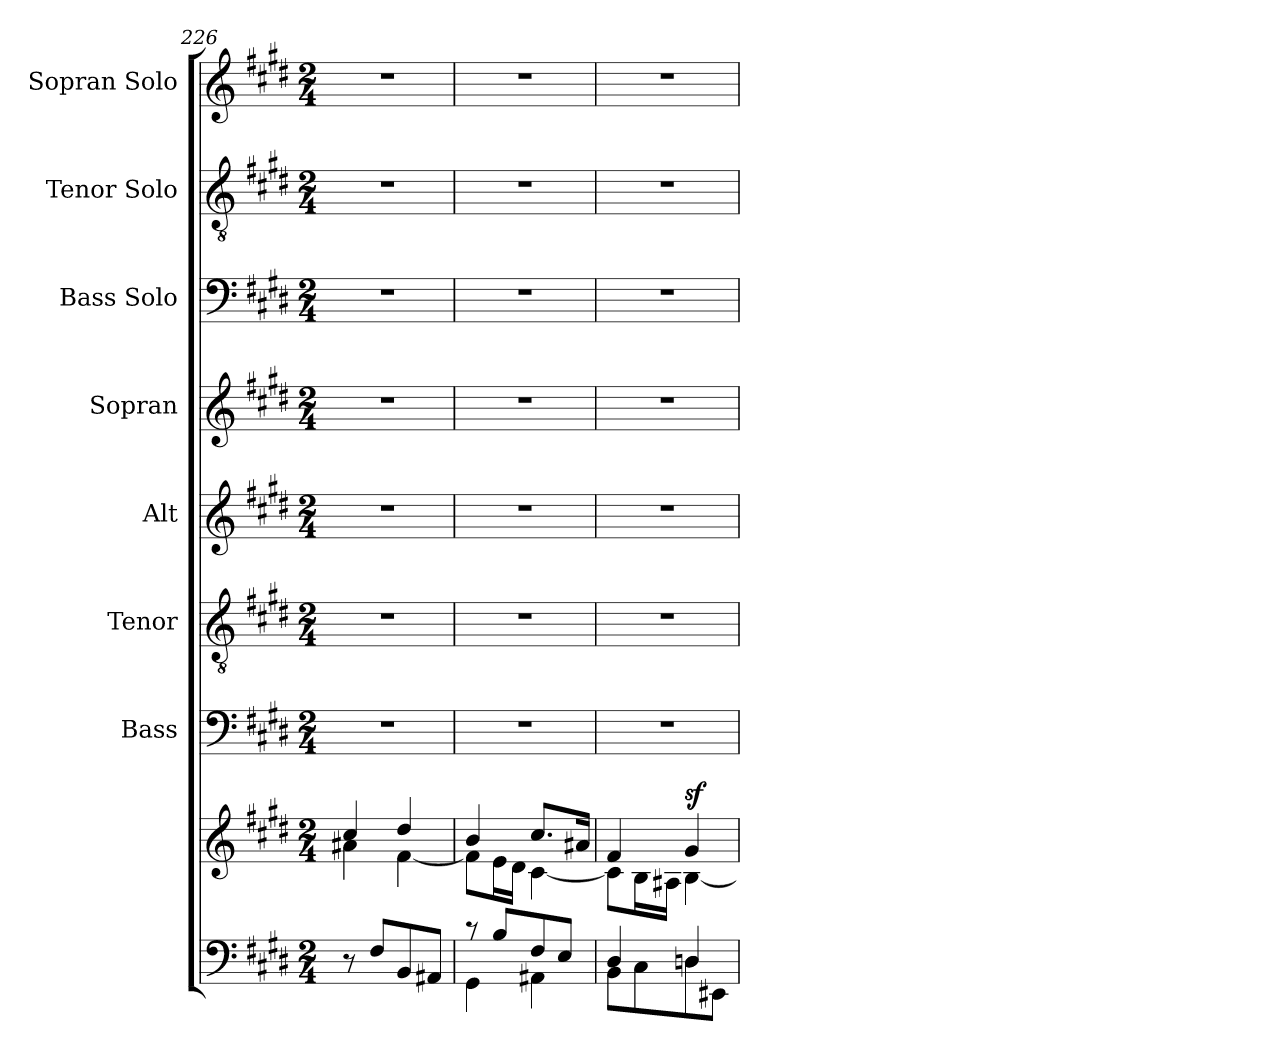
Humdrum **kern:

**kern	**kern	**dynam	**kern	**kern	**kern	**kern	**kern	**kern	**kern
*part8	*part8	*part8	*part7	*part6	*part5	*part4	*part3	*part2	*part1
*staff9	*staff8	*staff8/9	*staff7	*staff6	*staff5	*staff4	*staff3	*staff2	*staff1
*	*	*	*I"Bass	*I"Tenor	*I"Alt	*I"Sopran	*I"Bass Solo	*I"Tenor Solo	*I"Sopran Solo
*	*	*	*I'B.	*I'T.	*I'A.	*I'S.	*I'B. Solo	*I'T. Solo	*I'S. Solo
!!LO:LB:g=z
*clefF4	*clefG2	*	*clefF4	*clefGv2	*clefG2	*clefG2	*clefF4	*clefGv2	*clefG2
*k[f#c#g#d#]	*k[f#c#g#d#]	*	*k[f#c#g#d#]	*k[f#c#g#d#]	*k[f#c#g#d#]	*k[f#c#g#d#]	*k[f#c#g#d#]	*k[f#c#g#d#]	*k[f#c#g#d#]
*E:	*E:	*	*E:	*E:	*E:	*E:	*E:	*E:	*E:
*M2/4	*M2/4	*	*M2/4	*M2/4	*M2/4	*M2/4	*M2/4	*M2/4	*M2/4
=226	=226	=226	=226	=226	=226	=226	=226	=226	=226
*	*^	*	*	*	*	*	*	*	*
8r	4cc#/	4a#X\	.	2r	2r	2r	2r	2r	2r	2r
8F#/L	.	.	.	.	.	.	.	.	.	.
8BB/	4dd#/	[<4f#\	.	.	.	.	.	.	.	.
8AA#X/J	.	.	.	.	.	.	.	.	.	.
=227	=227	=227	=227	=227	=227	=227	=227	=227	=227	=227
*^	*	*	*	*	*	*	*	*	*	*
8rB	4GG#\	4b/	8f#\L]	.	2r	2r	2r	2r	2r	2r	2r
8B/L	.	.	16e\L	.	.	.	.	.	.	.	.
.	.	.	16d#\JJ	.	.	.	.	.	.	.	.
8F#/	4AA#X\	8.cc#/L	[<4c#\	.	.	.	.	.	.	.	.
8E/J	.	.	.	.	.	.	.	.	.	.	.
.	.	16a#X/Jk	.	.	.	.	.	.	.	.	.
=228	=228	=228	=228	=228	=228	=228	=228	=228	=228	=228	=228
4D#/	8BB\L	4f#/	8c#\L]	.	2r	2r	2r	2r	2r	2r	2r
.	8C#\	.	16B\L	.	.	.	.	.	.	.	.
.	.	.	16A#X\JJ	.	.	.	.	.	.	.	.
!	!	!	!	!LO:DY:a	!	!	!	!	!	!	!
4Dn/	8D\	4g#/	[<4B\	sf	.	.	.	.	.	.	.
.	8EE#X\J	.	.	.	.	.	.	.	.	.	.
*v	*v	*	*	*	*	*	*	*	*	*	*
*	*v	*v	*	*	*	*	*	*	*	*
=	=	=	=	=	=	=	=	=	=
*-	*-	*-	*-	*-	*-	*-	*-	*-	*-
